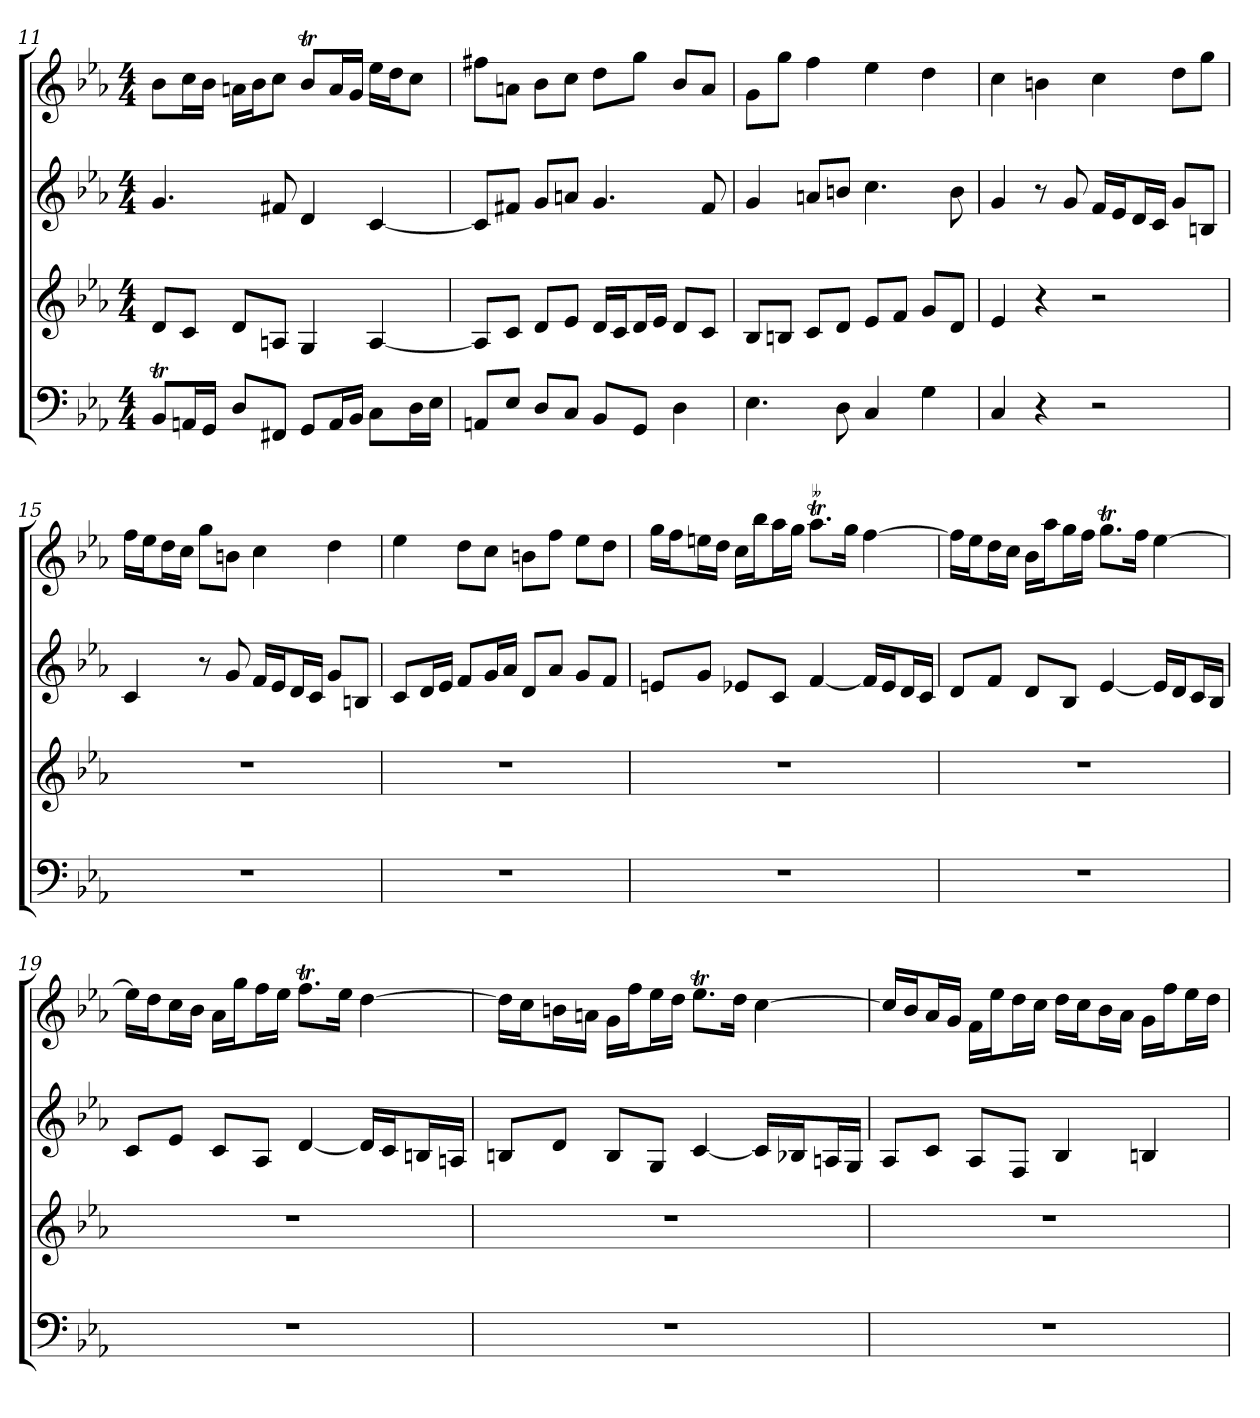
**kern	**kern	**kern	**kern
*part4	*part3	*part2	*part1
*staff4	*staff3	*staff2	*staff1
*k[b-e-a-]	*k[b-e-a-]	*k[b-e-a-]	*k[b-e-a-]
*M4/4	*M4/4	*M4/4	*M4/4
=11	=11	=11	=11
8BB-TL	8dL	4.g	8b-L
16AAnL	8cJ	.	16ccL
16GGJJ	.	.	16b-JJ
8DL	8dL	.	16anLL
.	.	.	16b-J
8FF#XJ	8AnJ	8f#X	8ccJ
8GGL	4G	4d	8b-TL
16AAL	.	.	16aL
16BB-JJ	.	.	16gJJ
8CL	[4A	[4c	16ee-LL
.	.	.	16ddJ
16DL	.	.	8ccJ
16E-JJ	.	.	.
=12	=12	=12	=12
8AAnL	8AL]	8cL]	8ff#XL
8E-J	8cJ	8f#XJ	8anJ
8DL	8dL	8gL	8b-L
8CJ	8e-J	8anJ	8ccJ
8BB-L	16dLL	4.g	8ddL
.	16cJ	.	.
8GGJ	16dL	.	8ggJ
.	16e-JJ	.	.
4D	8dL	.	8b-L
.	8cJ	8f#	8aJ
=13	=13	=13	=13
4.E-	8B-L	4g	8gL
.	8BnJ	.	8ggJ
.	8cL	8anL	4ff
8D	8dJ	8bnJ	.
4C	8e-L	4.cc	4ee-
.	8fJ	.	.
4G	8gL	.	4dd
.	8dJ	8b	.
=14	=14	=14	=14
4C	4e-	4g	4cc
4r	4r	8r	4bn
.	.	8g	.
2r	2r	16fLL	4cc
.	.	16e-J	.
.	.	16dL	.
.	.	16cJJ	.
.	.	8gL	8ddL
.	.	8BnJ	8ggJ
=15	=15	=15	=15
1r	1r	4c	16ffLL
.	.	.	16ee-J
.	.	.	16ddL
.	.	.	16ccJJ
.	.	8r	8ggL
.	.	8g	8bnJ
.	.	16fLL	4cc
.	.	16e-J	.
.	.	16dL	.
.	.	16cJJ	.
.	.	8gL	4dd
.	.	8BnJ	.
=16	=16	=16	=16
1r	1r	8cL	4ee-
.	.	16dL	.
.	.	16e-JJ	.
.	.	8fL	8ddL
.	.	16gL	8ccJ
.	.	16a-JJ	.
.	.	8dL	8bnL
.	.	8a-J	8ffJ
.	.	8gL	8ee-L
.	.	8fJ	8ddJ
=17	=17	=17	=17
1r	1r	8enL	16ggLL
.	.	.	16ffJ
.	.	8gJ	16eenL
.	.	.	16ddJJ
.	.	8e-XL	16ccLL
.	.	.	16bb-J
.	.	8cJ	16aa-L
.	.	.	16ggJJ
!	!	!	!LO:TR:acc=--
.	.	[4f	8.aa-tL
.	.	.	16ggJk
.	.	16fLL]	[4ff
.	.	16e-J	.
.	.	16dL	.
.	.	16cJJ	.
=18	=18	=18	=18
1r	1r	8dL	16ffLL]
.	.	.	16ee-J
.	.	8fJ	16ddL
.	.	.	16ccJJ
.	.	8dL	16b-LL
.	.	.	16aa-J
.	.	8B-J	16ggL
.	.	.	16ffJJ
.	.	[4e-	8.ggtL
.	.	.	16ffJk
.	.	16e-LL]	[4ee-
.	.	16dJ	.
.	.	16cL	.
.	.	16B-JJ	.
=19	=19	=19	=19
1r	1r	8cL	16ee-LL]
.	.	.	16ddJ
.	.	8e-J	16ccL
.	.	.	16b-JJ
.	.	8cL	16a-LL
.	.	.	16ggJ
.	.	8A-J	16ffL
.	.	.	16ee-JJ
.	.	[4d	8.ffTL
.	.	.	16ee-Jk
.	.	16dLL]	[4dd
.	.	16cJ	.
.	.	16BnL	.
.	.	16AnJJ	.
=20	=20	=20	=20
1r	1r	8BnL	16ddLL]
.	.	.	16ccJ
.	.	8dJ	16bnL
.	.	.	16anJJ
.	.	8BL	16gLL
.	.	.	16ffJ
.	.	8GJ	16ee-L
.	.	.	16ddJJ
.	.	[4c	8.ee-TL
.	.	.	16ddJk
.	.	16cLL]	[4cc
.	.	16B-XJ	.
.	.	16AnL	.
.	.	16GJJ	.
=21	=21	=21	=21
1r	1r	8A-L	16ccLL]
.	.	.	16b-J
.	.	8cJ	16a-L
.	.	.	16gJJ
.	.	8A-L	16fLL
.	.	.	16ee-J
.	.	8FJ	16ddL
.	.	.	16ccJJ
.	.	4B-	16ddLL
.	.	.	16ccJ
.	.	.	16b-L
.	.	.	16a-JJ
.	.	4Bn	16gLL
.	.	.	16ffJ
.	.	.	16ee-L
.	.	.	16ddJJ
=	=	=	=
*-	*-	*-	*-
